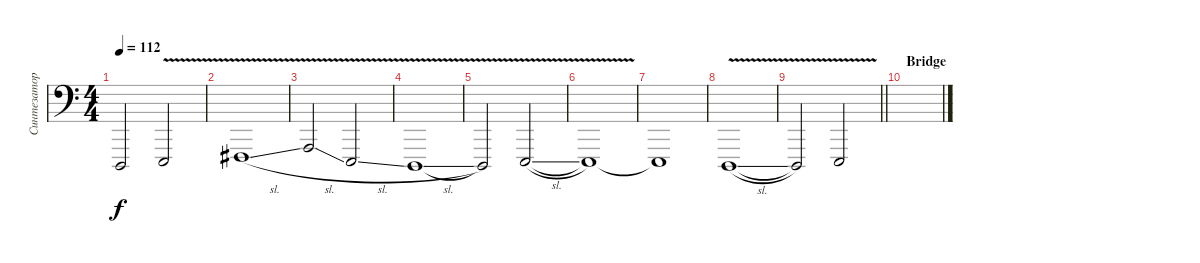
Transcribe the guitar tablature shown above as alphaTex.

\track ("Синтезатор" "Синтезатор") {instrument lead2sawtooth}
\staff {score}
\tuning (E3 B2 G2 D2 A1 D1) {hide}
\ts (4 4)
\tempo 112
\clef f4
\ks c
0.6{t}.2{dy f} 2.6{v}.2 |
4.6{v sl}.1 |
7.6{v sl}.2 2.6{v sl}.2 |
0.6{v sl}.1 |
0.6{t}.2 2.6{v sl}.2 |
2.6{t}.1 |
2.6{t}.1 |
0.6{v sl}.1 |
\barLineRight lightlight
0.6{t}.2 2.6{v}.2 |
\section ("" "Bridge")
